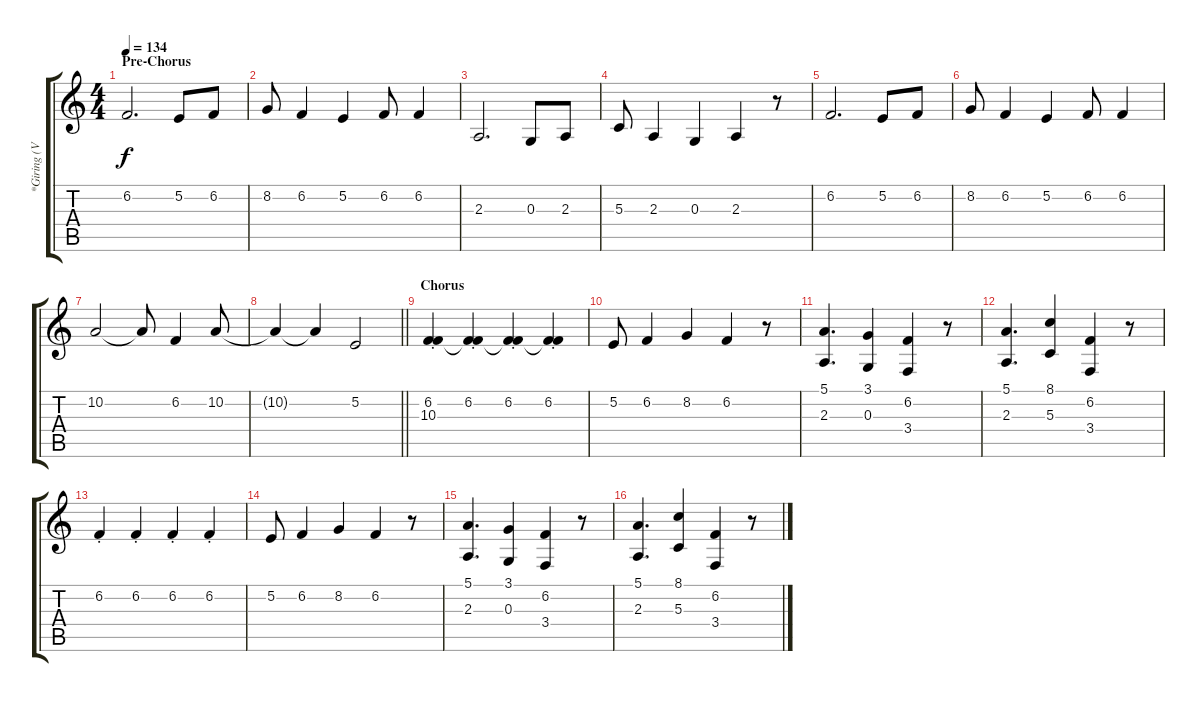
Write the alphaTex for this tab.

\track ("*Giring (Vocal)" "*Giring (V") {instrument oboe}
\staff {score tabs}
\tuning (E4 B3 G3 D3 A2 E2) {hide}
\ts (4 4)
\section ("" "Pre-Chorus")
\tempo 134
\clef g2
\ks c
6.2.2{d dy f} 5.2.8 6.2.8 |
8.2.8 6.2.4 5.2.4 6.2.8 6.2.4 |
2.3.2{d} 0.3.8 2.3.8 |
5.3.8 2.3.4 0.3.4 2.3.4 r.8 |
6.2.2{d} 5.2.8 6.2.8 |
8.2.8 6.2.4 5.2.4 6.2.8 6.2.4 |
10.2.2 10.2{t}.8 6.2.4 10.2.8 |
\barLineRight lightlight
10.2{t}.4 10.2{t}.4 5.2.2 |
\section ("" "Chorus")
(6.2{st} 10.3).4 (6.2{st} 10.3{t}).4 (6.2{st} 10.3{t}).4 (6.2{st} 10.3{t}).4 |
5.2.8 6.2.4 8.2.4 6.2.4 r.8 |
(5.1 2.3).4{d} (3.1 0.3).4 (6.2 3.4).4 r.8 |
(5.1 2.3).4{d} (8.1 5.3).4 (6.2 3.4).4 r.8 |
6.2{st}.4 6.2{st}.4 6.2{st}.4 6.2{st}.4 |
5.2.8 6.2.4 8.2.4 6.2.4 r.8 |
(5.1 2.3).4{d} (3.1 0.3).4 (6.2 3.4).4 r.8 |
(5.1 2.3).4{d} (8.1 5.3).4 (6.2 3.4).4 r.8
